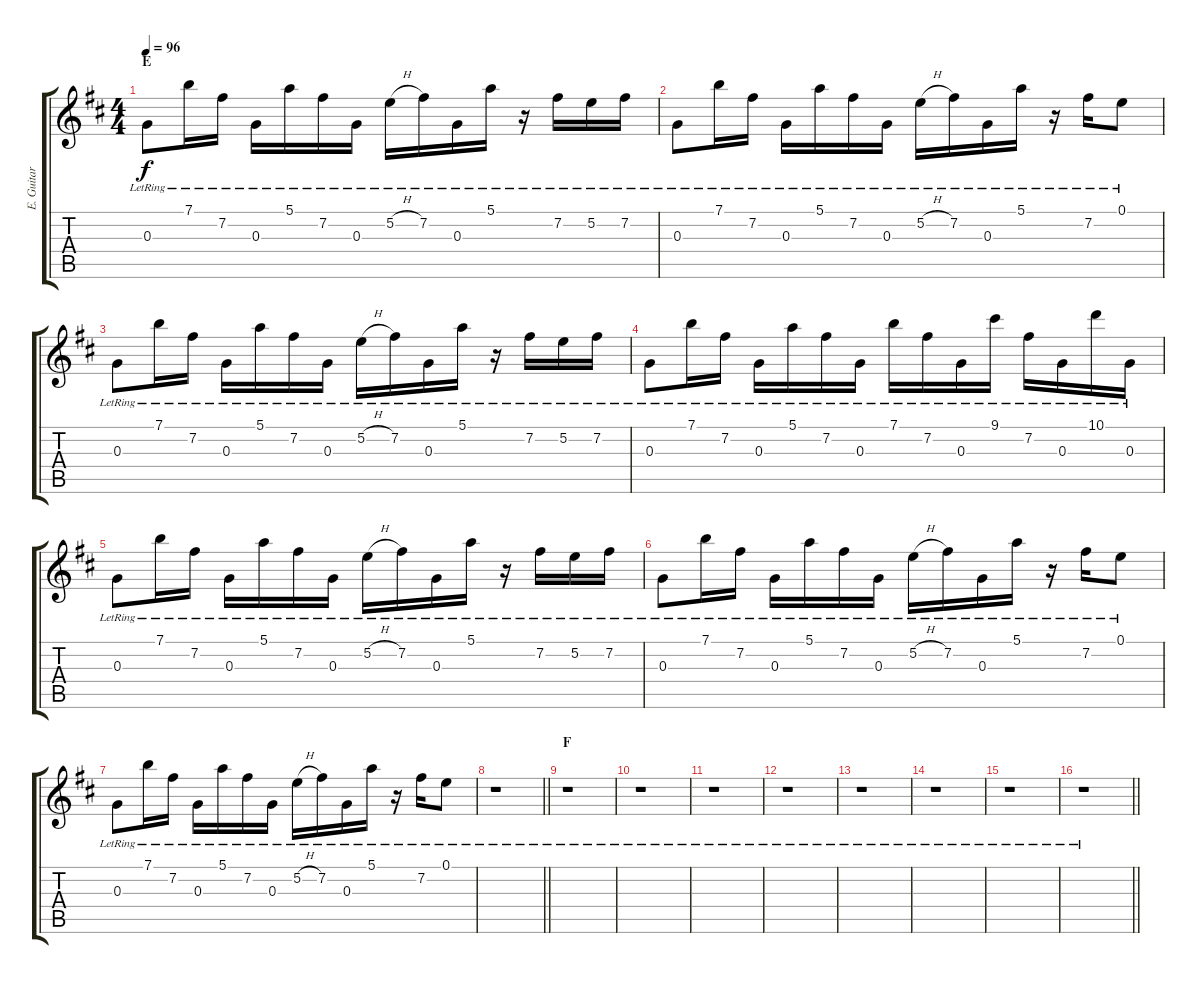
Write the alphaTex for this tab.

\track ("E. Guitar V" "E. Guitar ") {instrument electricguitarclean}
\staff {score tabs}
\tuning (E4 B3 G3 D3 A2 E2) {hide}
\ts (4 4)
\section ("" "E")
\tempo 96
\clef g2
\ks d
0.3{lr}.8{dy f} 7.1{lr}.16 7.2{lr}.16 0.3{lr}.16 5.1{lr}.16 7.2{lr}.16 0.3{lr}.16 5.2{h lr}.16 7.2{lr}.16 0.3{lr}.16 5.1{lr}.16 r.16 7.2{lr}.16 5.2{lr}.16 7.2{lr}.16 |
0.3{lr}.8 7.1{lr}.16 7.2{lr}.16 0.3{lr}.16 5.1{lr}.16 7.2{lr}.16 0.3{lr}.16 5.2{h lr}.16 7.2{lr}.16 0.3{lr}.16 5.1{lr}.16 r.16 7.2{lr}.16 0.1{lr}.8 |
0.3{lr}.8 7.1{lr}.16 7.2{lr}.16 0.3{lr}.16 5.1{lr}.16 7.2{lr}.16 0.3{lr}.16 5.2{h lr}.16 7.2{lr}.16 0.3{lr}.16 5.1{lr}.16 r.16 7.2{lr}.16 5.2{lr}.16 7.2{lr}.16 |
0.3{lr}.8 7.1{lr}.16 7.2{lr}.16 0.3{lr}.16 5.1{lr}.16 7.2{lr}.16 0.3{lr}.16 7.1{lr}.16 7.2{lr}.16 0.3{lr}.16 9.1{lr}.16 7.2{lr}.16 0.3{lr}.16 10.1{lr}.16 0.3{lr}.16 |
0.3{lr}.8 7.1{lr}.16 7.2{lr}.16 0.3{lr}.16 5.1{lr}.16 7.2{lr}.16 0.3{lr}.16 5.2{h lr}.16 7.2{lr}.16 0.3{lr}.16 5.1{lr}.16 r.16 7.2{lr}.16 5.2{lr}.16 7.2{lr}.16 |
0.3{lr}.8 7.1{lr}.16 7.2{lr}.16 0.3{lr}.16 5.1{lr}.16 7.2{lr}.16 0.3{lr}.16 5.2{h lr}.16 7.2{lr}.16 0.3{lr}.16 5.1{lr}.16 r.16 7.2{lr}.16 0.1{lr}.8 |
0.3{lr}.8 7.1{lr}.16 7.2{lr}.16 0.3{lr}.16 5.1{lr}.16 7.2{lr}.16 0.3{lr}.16 5.2{h lr}.16 7.2{lr}.16 0.3{lr}.16 5.1{lr}.16 r.16 7.2{lr}.16 0.1{lr}.8 |
\barLineRight lightlight
r.1 |
\section ("" "F")
r.1 |
r.1 |
r.1 |
r.1 |
r.1 |
r.1 |
r.1 |
\barLineRight lightlight
r.1
